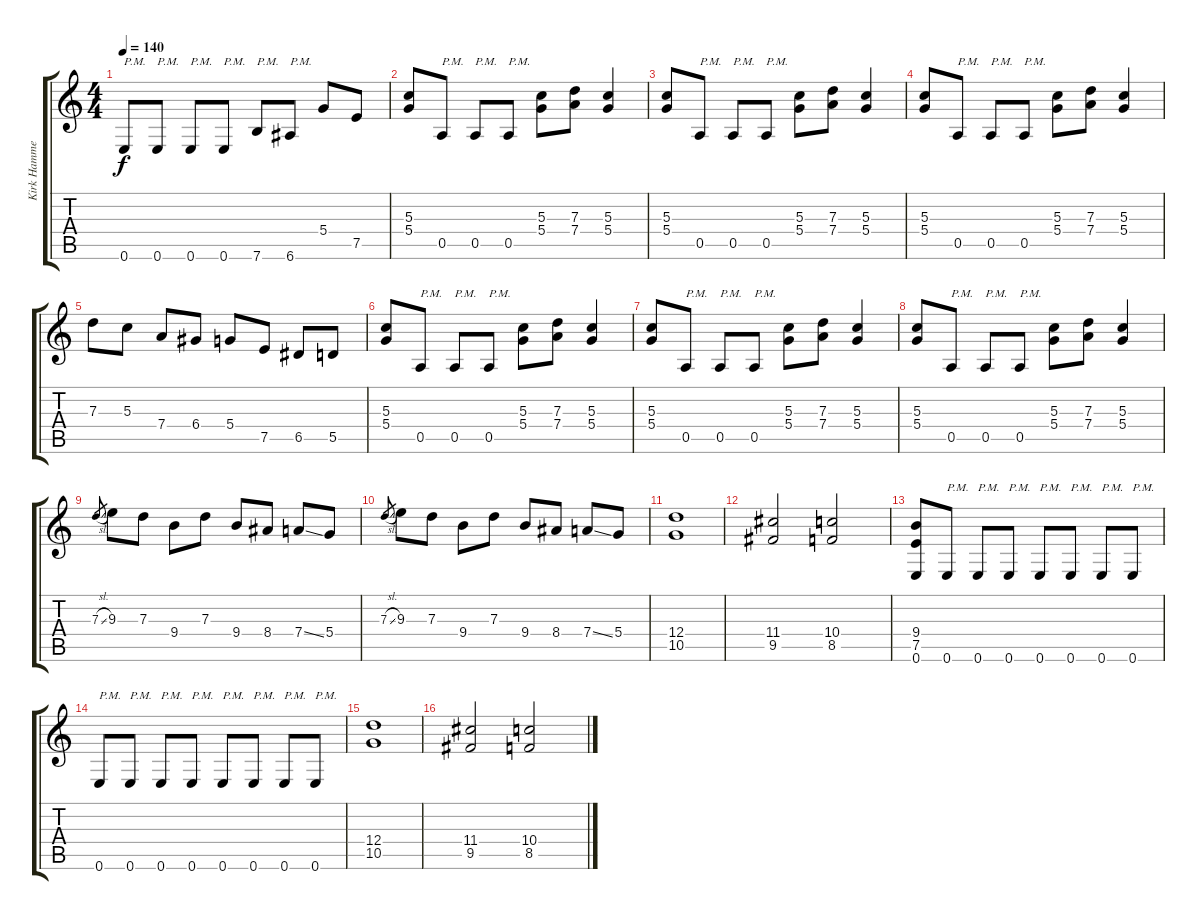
\track ("Kirk Hammett" "Kirk Hamme") {instrument overdrivenguitar}
\staff {score tabs}
\tuning (E4 B3 G3 D3 A2 E2) {hide}
\ts (4 4)
\tempo 140
\clef g2
\ks c
0.6.8{txt "P.M." dy f} 0.6.8{txt "P.M."} 0.6.8{txt "P.M."} 0.6.8{txt "P.M."} 7.6.8{txt "P.M."} 6.6.8{txt "P.M."} 5.4.8 7.5.8 |
(5.3 5.4).8 0.5.8{txt "P.M."} 0.5.8{txt "P.M."} 0.5.8{txt "P.M."} (5.3 5.4).8 (7.3 7.4).8 (5.3 5.4).4 |
(5.3 5.4).8 0.5.8{txt "P.M."} 0.5.8{txt "P.M."} 0.5.8{txt "P.M."} (5.3 5.4).8 (7.3 7.4).8 (5.3 5.4).4 |
(5.3 5.4).8 0.5.8{txt "P.M."} 0.5.8{txt "P.M."} 0.5.8{txt "P.M."} (5.3 5.4).8 (7.3 7.4).8 (5.3 5.4).4 |
7.3.8 5.3.8 7.4.8 6.4.8 5.4.8 7.5.8 6.5.8 5.5.8 |
(5.3 5.4).8 0.5.8{txt "P.M."} 0.5.8{txt "P.M."} 0.5.8{txt "P.M."} (5.3 5.4).8 (7.3 7.4).8 (5.3 5.4).4 |
(5.3 5.4).8 0.5.8{txt "P.M."} 0.5.8{txt "P.M."} 0.5.8{txt "P.M."} (5.3 5.4).8 (7.3 7.4).8 (5.3 5.4).4 |
(5.3 5.4).8 0.5.8{txt "P.M."} 0.5.8{txt "P.M."} 0.5.8{txt "P.M."} (5.3 5.4).8 (7.3 7.4).8 (5.3 5.4).4 |
7.3{sl}.8{gr} 9.3.8 7.3.8 9.4.8 7.3.8 9.4.8 8.4.8 7.4{ss}.8 5.4.8 |
7.3{sl}.8{gr} 9.3.8 7.3.8 9.4.8 7.3.8 9.4.8 8.4.8 7.4{ss}.8 5.4.8 |
(12.4 10.5).1 |
(11.4 9.5).2 (10.4 8.5).2 |
(9.4 7.5 0.6).8 0.6.8{txt "P.M."} 0.6.8{txt "P.M."} 0.6.8{txt "P.M."} 0.6.8{txt "P.M."} 0.6.8{txt "P.M."} 0.6.8{txt "P.M."} 0.6.8{txt "P.M."} |
0.6.8{txt "P.M."} 0.6.8{txt "P.M."} 0.6.8{txt "P.M."} 0.6.8{txt "P.M."} 0.6.8{txt "P.M."} 0.6.8{txt "P.M."} 0.6.8{txt "P.M."} 0.6.8{txt "P.M."} |
(12.4 10.5).1 |
(11.4 9.5).2 (10.4 8.5).2
